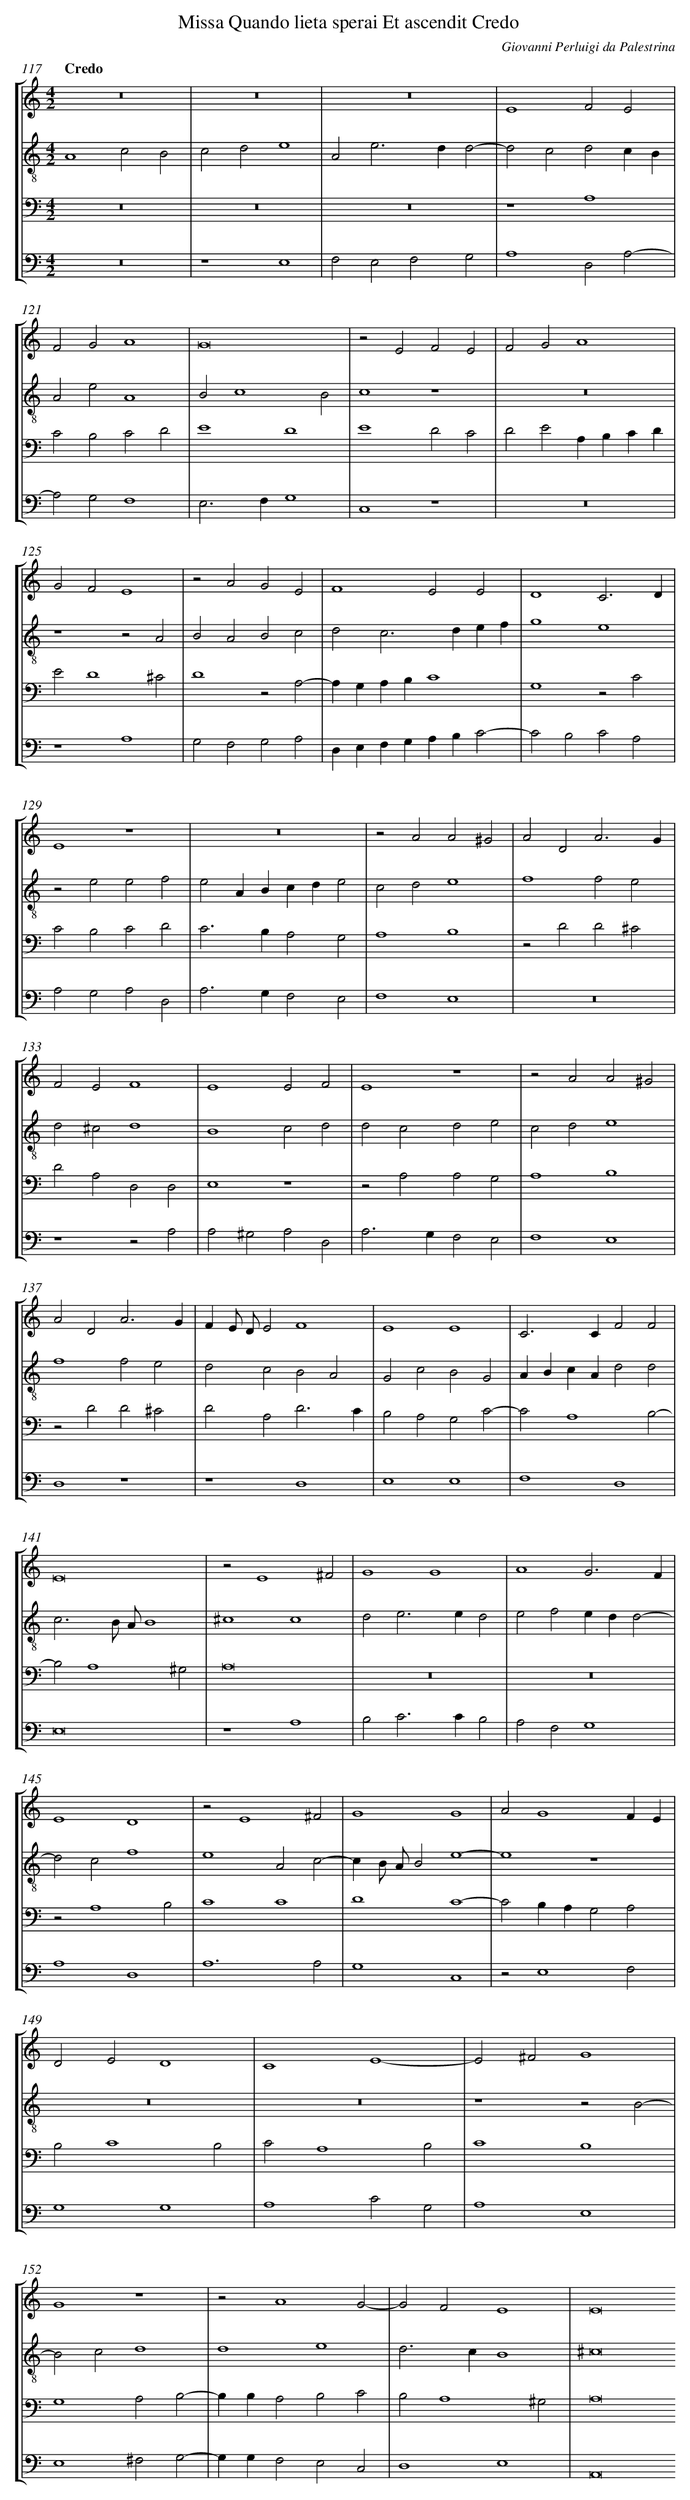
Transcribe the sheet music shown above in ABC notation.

X:1
T: Missa Quando lieta sperai Et ascendit Credo
C: Giovanni Perluigi da Palestrina
L: 1/4
M: 4/2
Q: "Credo"
%%staves [1 2 3 4]
V: 1 clef=treble
V: 2 clef=treble-8
V: 3 clef=bass
V: 4 clef=bass
K: C
[V:1] z8 |
[V:2] A4c2B2 |
[V:3] z8 |
[V:4] z8 |
[V:1] z8 |
[V:2] c2d2e4 |
[V:3] z8 |
[V:4] z4E,4 |
[V:1] z8 |
[V:2] A2e2>d2d2- |
[V:3] z8 |
[V:4] F,2E,2F,2G,2 |
[V:1] E4F2E2 |
[V:2] d2c2d2cB |
[V:3] z4A,4 |
[V:4] A,4D,2A,2- |
[V:1] F2G2A4 |
[V:2] A2e2A4 |
[V:3] C2B,2C2D2 |
[V:4] A,2G,2F,4 |
[V:1] G8 |
[V:2] B2c4B2 |
[V:3] E4D4 |
[V:4] E,2>F,2G,4 |
[V:1] z2E2F2E2 |
[V:2] c4z4 |
[V:3] E4D2C2 |
[V:4] C,4z4 |
[V:1] F2G2A4 |
[V:2] z8 |
[V:3] D2E2A,B,CD |
[V:4] z8 |
[V:1] G2F2E4 |
[V:2] z4z2A2 |
[V:3] E2D4^C2 |
[V:4] z4A,4 |
[V:1] z2A2G2E2 |
[V:2] B2A2B2c2 |
[V:3] D4z2A,2- |
[V:4] G,2F,2G,2A,2 |
[V:1] F4E2E2 |
[V:2] d2c2>d2ef |
[V:3] A,G,A,B,C4 |
[V:4] D,E,F,G,A,B,C2- |
[V:1] D4C3D |
[V:2] g4e4 |
[V:3] G,4z2C2 |
[V:4] C2B,2C2A,2 |
[V:1] E4z4 |
[V:2] z2e2e2f2 |
[V:3] C2B,2C2D2 |
[V:4] A,2G,2A,2D,2 |
[V:1] z8 |
[V:2] e2ABcde2 |
[V:3] C2>B,2A,2G,2 |
[V:4] A,2>G,2F,2E,2 |
[V:1] z2A2A2^G2 |
[V:2] c2d2e4 |
[V:3] A,4B,4 |
[V:4] F,4E,4 |
[V:1] A2D2A3G |
[V:2] f4f2e2 |
[V:3] z2D2D2^C2 |
[V:4] z8 |
[V:1] F2E2F4 |
[V:2] d2^c2d4 |
[V:3] D2A,2D,2D,2 |
[V:4] z4z2A,2 |
[V:1] E4E2F2 |
[V:2] B4c2d2 |
[V:3] E,4z4 |
[V:4] A,2^G,2A,2D,2 |
[V:1] E4z4 |
[V:2] d2c2d2e2 |
[V:3] z2A,2A,2G,2 |
[V:4] A,2>G,2F,2E,2 |
[V:1] z2A2A2^G2 |
[V:2] c2d2e4 |
[V:3] A,4B,4 |
[V:4] F,4E,4 |
[V:1] A2D2A3G |
[V:2] f4f2e2 |
[V:3] z2D2D2^C2 |
[V:4] D,4z4 |
[V:1] FE/ D/E2F4 |
[V:2] d2c2B2A2 |
[V:3] D2A,2D3C |
[V:4] z4D,4 |
[V:1] E4E4 |
[V:2] G2c2B2G2 |
[V:3] B,2A,2G,2C2- |
[V:4] E,4E,4 |
[V:1] C2>C2F2F2 |
[V:2] ABcAd2d2 |
[V:3] C2A,4B,2- |
[V:4] F,4D,4 |
[V:1] E8 |
[V:2] c3B/ A/B4 |
[V:3] B,2A,4^G,2 |
[V:4] E,8 |
[V:1] z2E4^F2 |
[V:2] ^c4c4 |
[V:3] A,8 |
[V:4] z4A,4 |
[V:1] G4G4 |
[V:2] d2e2>e2d2 |
[V:3] z8 |
[V:4] B,2C2>C2B,2 |
[V:1] A4G3F |
[V:2] e2f2edd2- |
[V:3] z8 |
[V:4] A,2F,2G,4 |
[V:1] E4D4 |
[V:2] d2c2f4 |
[V:3] z2A,4B,2 |
[V:4] A,4D,4 |
[V:1] z2E4^F2 |
[V:2] e4A2c2- |
[V:3] C4C4 |
[V:4] A,6A,2 |
[V:1] G4G4 |
[V:2] cB/ A/B2e4- |
[V:3] D4C4- |
[V:4] G,4C,4 |
[V:1] A2G4FE |
[V:2] e4z4 |
[V:3] C2B,A,G,2A,2 |
[V:4] z2E,4F,2 |
[V:1] D2E2D4 |
[V:2] z8 |
[V:3] B,2C4B,2 |
[V:4] G,4G,4 |
[V:1] C4E4- |
[V:2] z8 |
[V:3] C2A,4B,2 |
[V:4] A,4C2G,2 |
[V:1] E2^F2G4 |
[V:2] z4z2B2- |
[V:3] C4B,4 |
[V:4] A,4E,4 |
[V:1] G4z4 |
[V:2] B2c2d4 |
[V:3] G,4A,2B,2- |
[V:4] E,4^F,2G,2- |
[V:1] z2A4G2- |
[V:2] d4e4 |
[V:3] B,B,A,2B,2C2 |
[V:4] G,G,F,2E,2C,2 |
[V:1] G2F2E4 |
[V:2] d2>c2B4 |
[V:3] B,2A,4^G,2 |
[V:4] D,4E,4 |
[V:1] E8
[V:2] ^c8
[V:3] A,8
[V:4] A,,8
